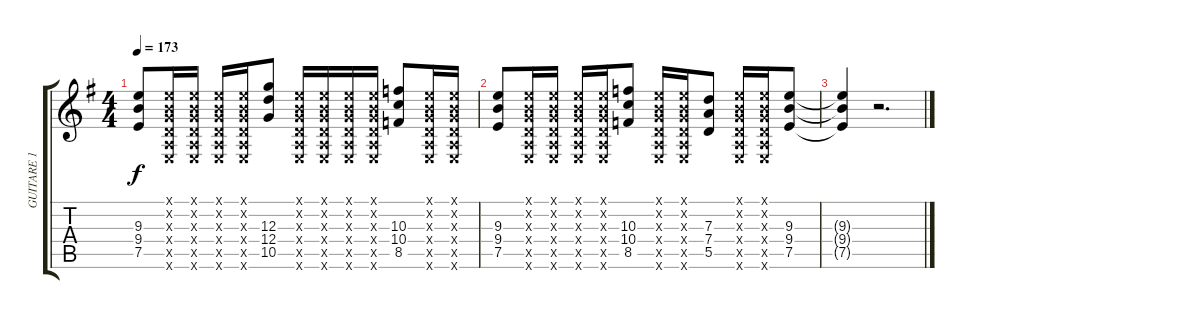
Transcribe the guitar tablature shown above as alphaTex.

\track ("GUITARE 1" "GUITARE 1") {instrument distortionguitar}
\staff {score tabs}
\tuning (E4 B3 G3 D3 A2 E2) {hide}
\ts (4 4)
\tempo 173
\clef g2
\ks g
(9.3 9.4 7.5).8{dy f} (0.1{x} 0.2{x} 0.3{x} 0.4{x} 0.5{x} 0.6{x}).16 (0.1{x} 0.2{x} 0.3{x} 0.4{x} 0.5{x} 0.6{x}).16 (0.1{x} 0.2{x} 0.3{x} 0.4{x} 0.5{x} 0.6{x}).16 (0.1{x} 0.2{x} 0.3{x} 0.4{x} 0.5{x} 0.6{x}).16 (12.3 12.4 10.5).8 (0.1{x} 0.2{x} 0.3{x} 0.4{x} 0.5{x} 0.6{x}).16 (0.1{x} 0.2{x} 0.3{x} 0.4{x} 0.5{x} 0.6{x}).16 (0.1{x} 0.2{x} 0.3{x} 0.4{x} 0.5{x} 0.6{x}).16 (0.1{x} 0.2{x} 0.3{x} 0.4{x} 0.5{x} 0.6{x}).16 (10.3 10.4 8.5).8 (0.1{x} 0.2{x} 0.3{x} 0.4{x} 0.5{x} 0.6{x}).16 (0.1{x} 0.2{x} 0.3{x} 0.4{x} 0.5{x} 0.6{x}).16 |
(9.3 9.4 7.5).8 (0.1{x} 0.2{x} 0.3{x} 0.4{x} 0.5{x} 0.6{x}).16 (0.1{x} 0.2{x} 0.3{x} 0.4{x} 0.5{x} 0.6{x}).16 (0.1{x} 0.2{x} 0.3{x} 0.4{x} 0.5{x} 0.6{x}).16 (0.1{x} 0.2{x} 0.3{x} 0.4{x} 0.5{x} 0.6{x}).16 (10.3 10.4 8.5).8 (0.1{x} 0.2{x} 0.3{x} 0.4{x} 0.5{x} 0.6{x}).16 (0.1{x} 0.2{x} 0.3{x} 0.4{x} 0.5{x} 0.6{x}).16 (7.3 7.4 5.5).8 (0.1{x} 0.2{x} 0.3{x} 0.4{x} 0.5{x} 0.6{x}).16 (0.1{x} 0.2{x} 0.3{x} 0.4{x} 0.5{x} 0.6{x}).16 (9.3 9.4 7.5).8 |
(9.3{t} 9.4{t} 7.5{t}).4 r.2{d}
